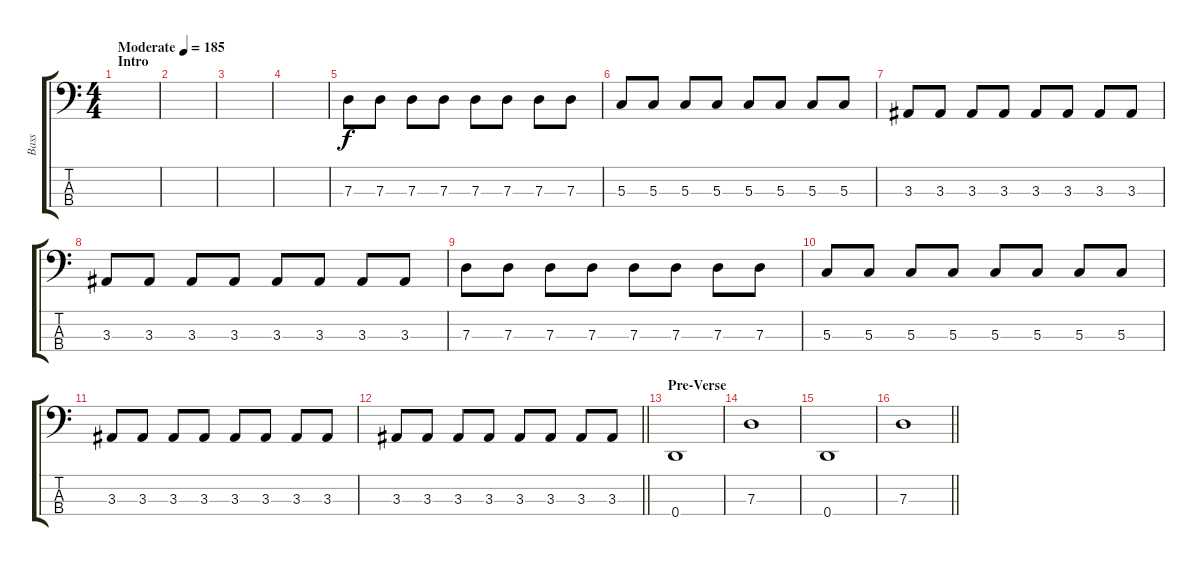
\track ("Bass" "Bass") {instrument electricbasspick}
\staff {score tabs}
\tuning (F2 C2 G1 D1) {hide}
\ts (4 4)
\section ("" "Intro")
\tempo (185 "Moderate")
\clef f4
\ks c
|
|
|
|
7.3.8 7.3.8 7.3.8 7.3.8 7.3.8 7.3.8 7.3.8 7.3.8 |
5.3.8 5.3.8 5.3.8 5.3.8 5.3.8 5.3.8 5.3.8 5.3.8 |
3.3.8 3.3.8 3.3.8 3.3.8 3.3.8 3.3.8 3.3.8 3.3.8 |
3.3.8 3.3.8 3.3.8 3.3.8 3.3.8 3.3.8 3.3.8 3.3.8 |
7.3.8 7.3.8 7.3.8 7.3.8 7.3.8 7.3.8 7.3.8 7.3.8 |
5.3.8 5.3.8 5.3.8 5.3.8 5.3.8 5.3.8 5.3.8 5.3.8 |
3.3.8 3.3.8 3.3.8 3.3.8 3.3.8 3.3.8 3.3.8 3.3.8 |
\barLineRight lightlight
3.3.8 3.3.8 3.3.8 3.3.8 3.3.8 3.3.8 3.3.8 3.3.8 |
\section ("" "Pre-Verse")
0.4.1 |
7.3.1 |
0.4.1 |
\barLineRight lightlight
7.3.1
